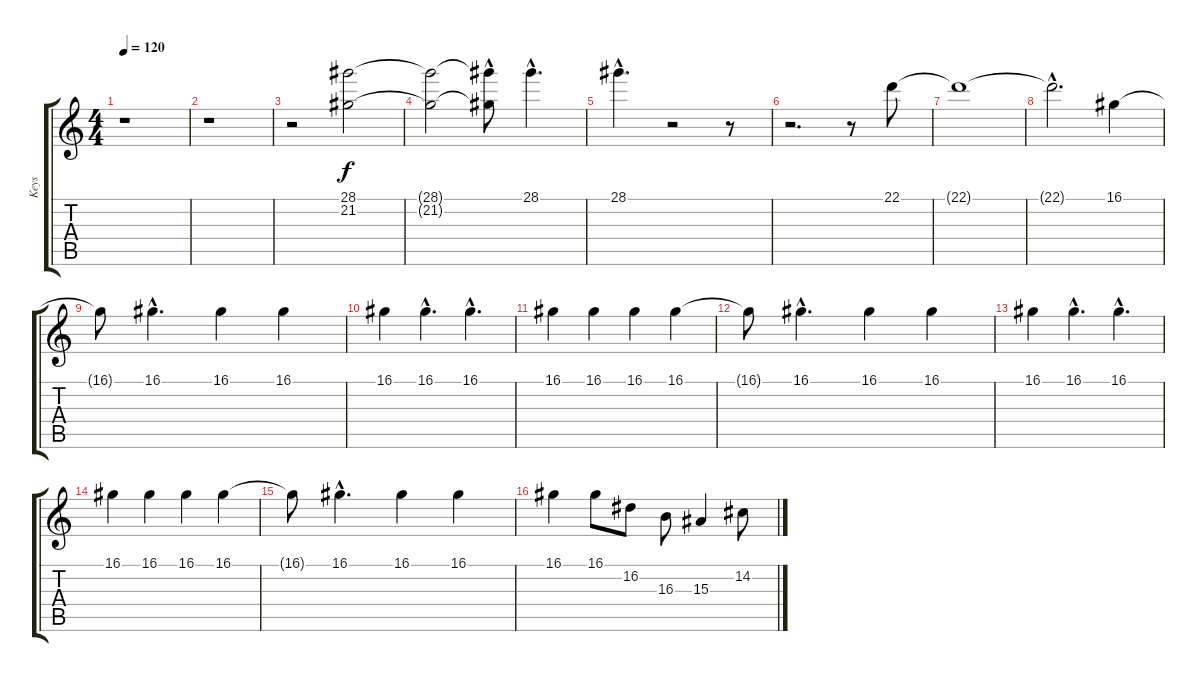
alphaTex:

\track ("Keys" "Keys") {instrument rockorgan}
\staff {score tabs}
\tuning (E4 B3 G3 D3 A2 E2) {hide}
\ts (4 4)
\tempo 120
\clef g2
\ks c
r.1{dy f instrument rockorgan} |
r.1 |
r.2 (28.1 21.2).2 |
(28.1{t} 21.2{t}).2 (28.1{t} 21.2{hac t}).8 28.1{hac}.4{d} |
28.1{hac}.4{d} r.2 r.8 |
r.2{d} r.8 22.1.8 |
22.1{t}.1 |
22.1{hac t}.2{d} 16.1.4 |
16.1{t}.8 16.1{hac}.4{d} 16.1.4 16.1.4 |
16.1.4 16.1{hac}.4{d} 16.1{hac}.4{d} |
16.1.4 16.1.4 16.1.4 16.1.4 |
16.1{t}.8 16.1{hac}.4{d} 16.1.4 16.1.4 |
16.1.4 16.1{hac}.4{d} 16.1{hac}.4{d} |
16.1.4 16.1.4 16.1.4 16.1.4 |
16.1{t}.8 16.1{hac}.4{d} 16.1.4 16.1.4 |
16.1.4 16.1.8 16.2.8 16.3.8 15.3.4 14.2.8
